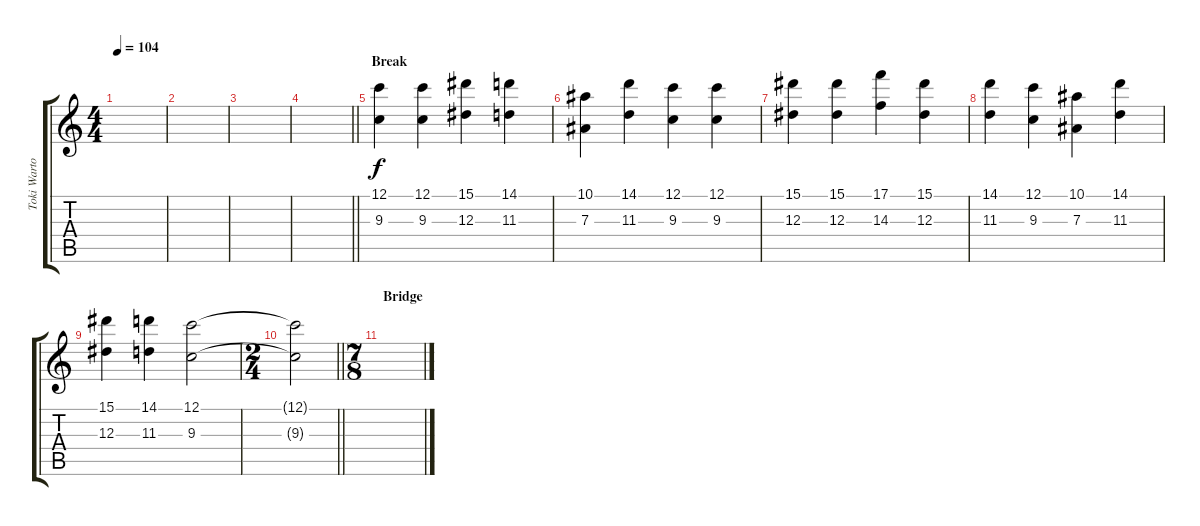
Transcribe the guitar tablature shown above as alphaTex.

\track ("Toki Wartooth (Harmony Guitar)" "Toki Warto") {instrument distortionguitar}
\staff {score tabs}
\tuning (C4 G3 Eb3 Bb2 F2 C2) {hide}
\ts (4 4)
\tempo 104
\clef g2
\ks c
|
|
|
\barLineRight lightlight
|
\section ("" "Break")
(12.1 9.3).4 (12.1 9.3).4 (15.1 12.3).4 (14.1 11.3).4 |
(10.1 7.3).4 (14.1 11.3).4 (12.1 9.3).4 (12.1 9.3).4 |
(15.1 12.3).4 (15.1 12.3).4 (17.1 14.3).4 (15.1 12.3).4 |
(14.1 11.3).4 (12.1 9.3).4 (10.1 7.3).4 (14.1 11.3).4 |
(15.1 12.3).4 (14.1 11.3).4 (12.1 9.3).2 |
\ts (2 4)
\barLineRight lightlight
(12.1{t} 9.3{t}).2 |
\ts (7 8)
\section ("" "Bridge")
